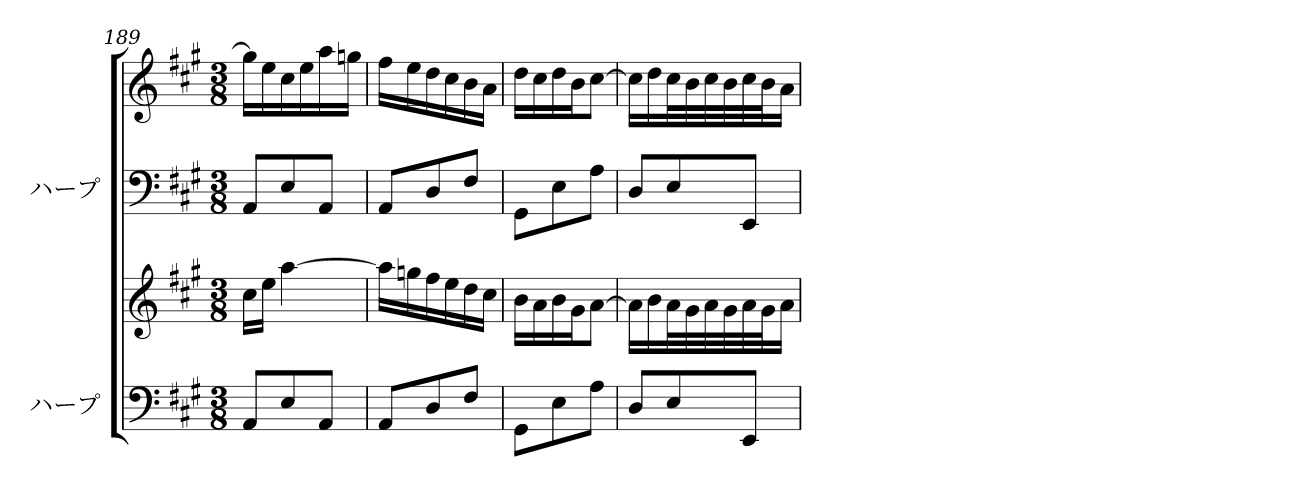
**kern	**kern	**kern	**kern
*part2	*part2	*part1	*part1
*staff4	*staff3	*staff2	*staff1
*I"ハープ	*	*I"ハープ	*
!!LO:LB:g=z
*clefF4	*clefG2	*clefF4	*clefG2
*k[f#c#g#]	*k[f#c#g#]	*k[f#c#g#]	*k[f#c#g#]
*M3/8	*M3/8	*M3/8	*M3/8
=189	=189	=189	=189
8AA/L	16cc#\LL	8AA/L	16gg#\LL]
.	16ee\JJ	.	16ee\
8E/	[4aa\	8E/	16cc#\
.	.	.	16ee\
8AA/J	.	8AA/J	16aa\
.	.	.	16ggn\JJ
=190	=190	=190	=190
8AA/L	16aa\LL]	8AA/L	16ff#\LL
.	16ggn\	.	16ee\
8D/	16ff#\	8D/	16dd\
.	16ee\	.	16cc#\
8F#/J	16dd\	8F#/J	16b\
.	16cc#\JJ	.	16a\JJ
=191	=191	=191	=191
8GG#\L	16b\LL	8GG#\L	16dd\LL
.	16a\	.	16cc#\
8E\	16b\	8E\	16dd\
.	16g#\J	.	16b\J
8A\J	[8a\J	8A\J	[8cc#\J
=192	=192	=192	=192
8D/L	16a\LL]	8D/L	16cc#\LL]
.	16b\	.	16dd\
8E/	32a\L	8E/	32cc#\L
.	32g#\	.	32b\
.	32a\	.	32cc#\
.	32g#\	.	32b\
8EE/J	32a\	8EE/J	32cc#\
.	32g#\J	.	32b\J
.	16a\JJ	.	16a\JJ
=	=	=	=
*-	*-	*-	*-
